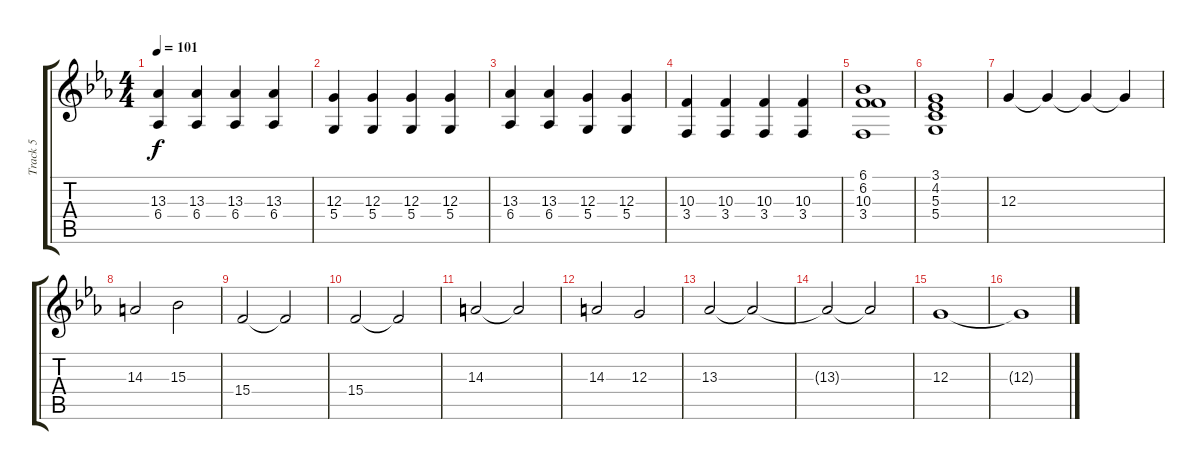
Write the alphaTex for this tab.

\track ("Track 5" "Track 5") {instrument violin}
\staff {score tabs}
\tuning (E4 B3 G3 D3 A2 E2) {hide}
\ts (4 4)
\tempo 101
\clef g2
\ks eb
(13.3 6.4).4{dy f} (13.3 6.4).4 (13.3 6.4).4 (13.3 6.4).4 |
(12.3 5.4).4 (12.3 5.4).4 (12.3 5.4).4 (12.3 5.4).4 |
(13.3 6.4).4 (13.3 6.4).4 (12.3 5.4).4 (12.3 5.4).4 |
(10.3 3.4).4 (10.3 3.4).4 (10.3 3.4).4 (10.3 3.4).4 |
(6.1 6.2 10.3 3.4).1 |
(3.1 4.2 5.3 5.4).1 |
12.3.4 12.3{t}.4 12.3{t}.4 12.3{t}.4 |
14.3.2 15.3.2 |
15.4.2 15.4{t}.2 |
15.4.2 15.4{t}.2 |
14.3.2 14.3{t}.2 |
14.3.2 12.3.2 |
13.3.2 13.3{t}.2 |
13.3{t}.2 13.3{t}.2 |
12.3.1 |
12.3{t}.1
